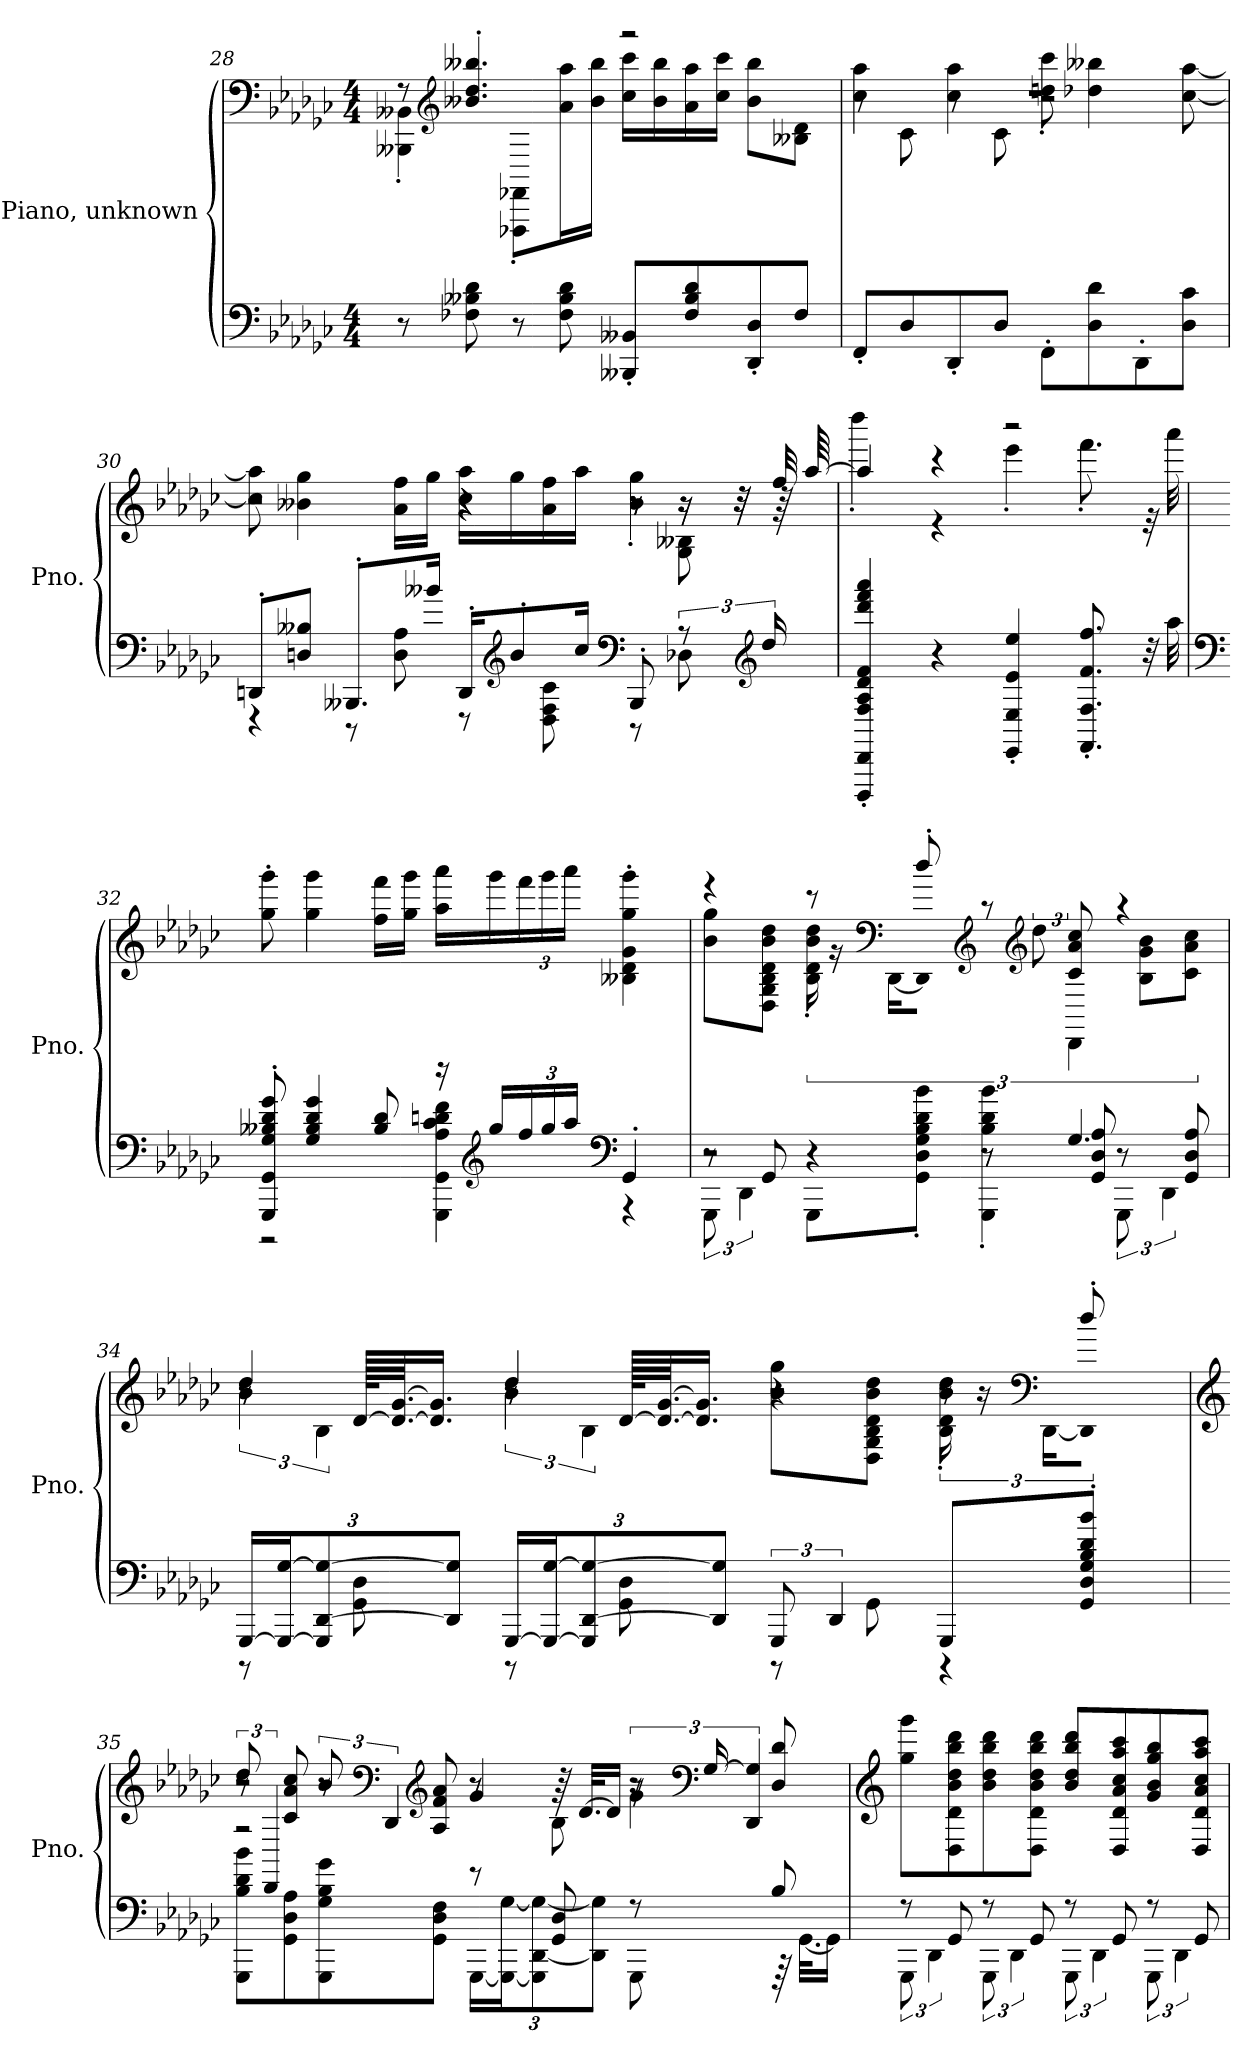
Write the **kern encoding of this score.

**kern	**kern
*part1	*part1
*staff2	*staff1
*I"Piano, unknown	*
*I'Pno.	*
!!LO:LB:g=z
*clefF4	*clefF4
*k[b-e-a-d-g-c-]	*k[b-e-a-d-g-c-]
*M4/4	*M4/4
=28	=28
*	*^
8r	8r	4BBB--X\' 4BB--X\'
*	*clefG2	*
8F-X\ 8B--X\ 8d-\	4.b--X/' 4.dd-/' 4.bb--X/'	.
8r	.	8FFF-X\' 8FF-X\'L
8F-\ 8B--\ 8d-\	.	16a-\ 16aa-\L
.	.	16b--\ 16bb--\JJ
8BBB--X/' 8BB--X/'L	2r	16cc-\ 16ccc-\LL
.	.	16b--\ 16bb--\
8F-/ 8B--/ 8d-/	.	16a-\ 16aa-\
.	.	16cc-\ 16ccc-\JJ
8DD-/' 8D-/'	.	8b--\ 8bb--\L
8F-/J	.	8B--X\ 8d-\J
=29	=29	=29
*	*	*^
8FF'/L	1r	8r	4cc-\ 4aa-\
8D-/	.	8c-\	.
8DD-'/	.	8r	4cc-\ 4aa-\
8D-/J	.	8c-\	.
8FF'\L	.	8ddn\' 8ccc-\'	2r
8D-\ 8d-\	.	4dd-X\ 4bb--X\	.
8DD-'\	.	.	.
8D-\ 8c-\J	.	[8cc-\ [8aa-\	.
!!LO:LB:g=z
=30	=30	=30	=30
*^	*	*	*^
8DDn'/L	4r	2r	8cc-\] 8aa-\]	2r	2r
8Dn/ 8B--X/J	.	.	4b--X\ 4gg-\	.	.
8.BBB--X'/L	8r	.	.	.	.
.	8D\ 8A-\	.	16a-\ 16ff\LL	.	.
16b--X/Jk	.	.	16gg-\JJ	.	.
16DD'/KL	8r	4r	16cc-\ 16aa-\LL	4r	4r
*clefG2	*	*	*	*	*
8b--'/	.	.	16gg-\	.	.
.	8D\ 8F\ 8c-\	.	16a-\ 16ff\	.	.
16cc-/Jk	.	.	16aa-\JJ	.	.
*clefF4	*	*	*	*	*
8BBB--'/	8r	8r	4b--\' 4gg-\'	8r	8r
12r	8D-X\	16r	.	16r	8G-\ 8B--X\
.	.	32r	.	32r	.
*clefG2	*	*	*	*	*
24dd-/	.	.	.	.	.
.	.	64r	.	32ff/	.
.	.	[64aa-/	.	.	.
*v	*v	*	*	*	*
*	*	*v	*v	*v
=31	=31	=31
4DDD-/' 4DD-/' 4F/' 4A-/' 4d-/' 4f/' 4ddd-/' 4fff/' 4aaa-/'	4aa-/]	4dddd-'\
4r	4r	4r
4EE-/' 4E-/' 4e-/' 4ee-/'	2r	4eee-'\
8.FF/' 8.F/' 8.f/' 8.ff/'	.	8.fff'\
32r	.	32r
32aa-\	.	32aaa-\
*	*v	*v
!!LO:LB:g=z
=32	=32
*clefF4	*
*^	*
8GGG-/' 8GG-/' 8G-/' 8B--X/' 8d-/' 8g-/'	2r	8gg-\' 8ggg-\'
4G-/ 4B--/ 4d-/ 4g-/	.	4gg-\ 4ggg-\
8B--/ 8d-/	.	16ff\ 16fff\LL
.	.	16gg-\ 16ggg-\JJ
16r	4GGG-\ 4GG-\ 4A-\ 4c-\ 4dn\ 4f\	16aa-\ 16aaa-\LL
*clefG2	*	*
16gg-/LL	.	16ggg-\
*Xbrackettup	*	*Xbrackettup
24ff/	.	24fff\
24gg-/	.	24ggg-\
24aa-/JJ	.	24aaa-\JJ
*clefF4	*	*
4GG-'/	4r	4B--X\' 4d-\' 4g-\' 4gg-\' 4ggg-\'
=33	=33	=33
*	*brackettup	*
*	*^	*^
2r	12GGG-\	8r	4r	8b-\ 8gg-\L
.	6DD-\	.	.	.
.	.	8GG-/	.	8D-\ 8G-\ 8B-\ 8d-\ 8b-\ 8dd-\J
*	*	*	*	*brackettup
.	8GGG-\L	4r	8r	24B-\' 24d-\' 24b-\' 24dd-\'
.	.	.	.	24r
*	*	*	*clefF4	*
.	.	.	.	[24DD-\KL
.	8GG-\' 8D-\' 8G-\' 8B-\' 8d-\' 8b-\'J	.	8dd-'/	8DD-\J]
*	*	*	*clefG2	*
8r	4GGG-\' 4B-\' 4d-\' 4b-\'	8r	8r	12dd-\
.	.	.	.	6DD-\
4.G-/	.	8GG-/ 8D-/ 8A-/	8c-/ 8a-/ 8cc-/	.
.	12GGG-\	8r	4r	8B-\ 8g-\ 8b-\L
.	6DD-\	.	.	.
.	.	8GG-/ 8D-/ 8A-/	.	8c-\ 8a-\ 8cc-\J
*v	*v	*v	*	*
*	*v	*v
!!LO:LB:g=z
=34	=34
*Xbrackettup	*
*^	*^
*	*	*	*^
*	*	*	*	*^
[24GGG-/LL	8r	4dd-/	4b-\	8r	12r
24GGG-/_ [24G-/J	.	.	.	.	.
12GGG-/] [12DD-/ 12G-/_	.	.	.	.	6B-\
.	8GG-\ 8D-\	.	.	[128d-/KLLLL	.
.	.	.	.	64.d-/_ [64.g-/JJ	.
.	.	.	.	16.d-/] 16.g-/]JJ	.
12DD-/] 12G-/]J	.	.	.	.	.
[24GGG-/LL	8r	4dd-/	4b-\	8r	12r
24GGG-/_ [24G-/J	.	.	.	.	.
12GGG-/] [12DD-/ 12G-/_	.	.	.	.	6B-\
.	8GG-\ 8D-\	.	.	[128d-/KLLLL	.
.	.	.	.	64.d-/_ [64.g-/JJ	.
.	.	.	.	16.d-/] 16.g-/]JJ	.
12DD-/] 12G-/]J	.	.	.	.	.
*brackettup	*	*	*	*	*
12GGG-/	8r	2r	2r	4r	8b-\ 8gg-\L
6DD-/	.	.	.	.	.
.	8GG-\	.	.	.	8D-\ 8G-\ 8B-\ 8d-\ 8b-\ 8dd-\J
8GGG-/L	4r	.	.	8r	24B-\' 24d-\' 24b-\' 24dd-\'
.	.	.	.	.	24r
*	*	*clefF4	*	*	*
.	.	.	.	.	[24DD-\KL
8GG-/' 8D-/' 8G-/' 8B-/' 8d-/' 8b-/'J	.	.	.	8dd-'/	8DD-\J]
*	*	*v	*v	*v	*v
!!LO:PB:g=z
=35	=35	=35
*	*	*clefG2
*	*	*^
*	*	*	*^
2r	8GGG-\ 8B-\ 8d-\ 8b-\L	8r	2r	12dd-/
.	.	.	.	6DD-/
.	8GG-\ 8D-\ 8A-\	8c-/ 8a-/ 8cc-/	.	.
.	8GGG-\ 8G-\ 8B-\ 8g-\	8r	.	12b-/
*	*	*clefF4	*	*
.	.	.	.	6DD-/
*	*	*clefG2	*	*
.	8GG-\ 8D-\ 8F\J	8A-/ 8f/ 8a-/	.	.
*	*Xbrackettup	*	*	*
8r	[24GGG-\LL	4g-/	8r	8r
.	24GGG-\_ [24G-\J	.	.	.
.	12GGG-\] [12DD-\ 12G-\_	.	.	.
8GG-/ 8D-/	.	.	8B-\	64r
.	.	.	.	[32.d-/KLL
.	12DD-\] 12G-\]J	.	.	.
.	.	.	.	16d-/JJ]
8r	8GGG-\	8r	4g-\	24r
*	*	*clefF4	*	*
.	.	.	.	[24G-/
.	.	.	.	6DD-/ 6G-/]
8B-/	64r	8D-/ 8d-/	.	.
.	[32.GG-\KLL	.	.	.
.	16GG-\JJ]	.	.	.
*	*	*v	*v	*v
!!LO:LB:g=z
=36	=36	=36
*	*	*clefG2
*	*brackettup	*
8r	12GGG-\	8gg-\ 8ggg-\L
.	6DD-\	.
8GG-/	.	8D-\ 8d-\ 8b-\ 8dd-\ 8bb-\ 8ddd-\
8r	12GGG-\	8b-\ 8dd-\ 8bb-\ 8ddd-\
.	6DD-\	.
8GG-/	.	8D-\ 8d-\ 8b-\ 8dd-\ 8bb-\ 8ddd-\J
8r	12GGG-\	8b-/ 8dd-/ 8bb-/ 8ddd-/L
.	6DD-\	.
8GG-/	.	8D-/ 8d-/ 8a-/ 8cc-/ 8aa-/ 8ccc-/
8r	12GGG-\	8g-/ 8b-/ 8gg-/ 8bb-/
.	6DD-\	.
8GG-/	.	8D-/ 8d-/ 8a-/ 8cc-/ 8aa-/ 8ccc-/J
*v	*v	*
=	=
*-	*-
